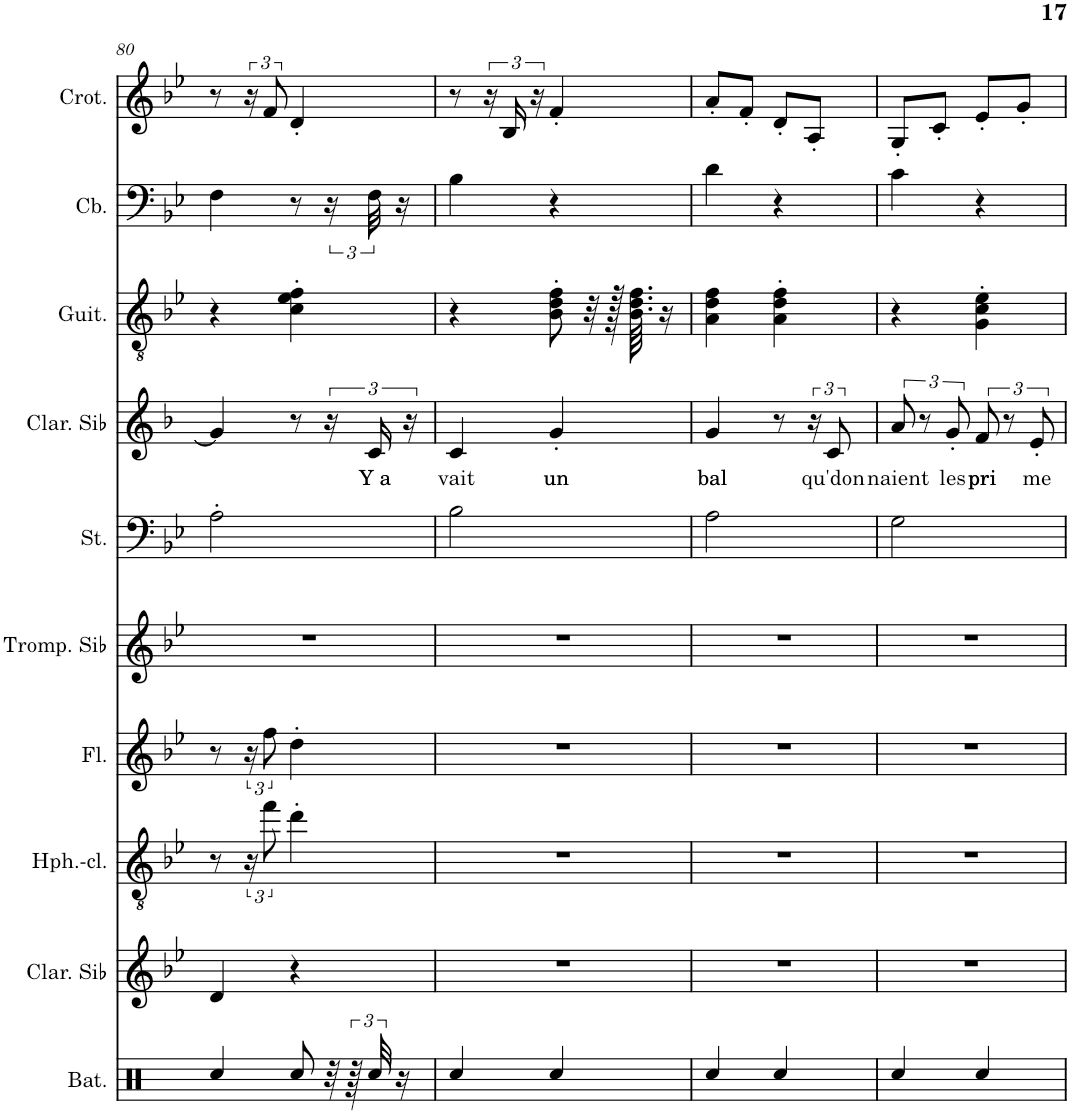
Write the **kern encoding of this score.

**kern	**kern	**kern	**kern	**kern	**kern	**kern	**text	**kern	**kern	**kern
*part10	*part9	*part8	*part7	*part6	*part5	*part4	*part4	*part3	*part2	*part1
*staff10	*staff9	*staff8	*staff7	*staff6	*staff5	*staff4	*staff4	*staff3	*staff2	*staff1
*I"Batterie	*I"Clarinette en Sib	*I"Clarinette-Heckelphone	*I"Flûte	*I"Trompette en Sib	*I"Cordes	*I"Clarinette en Sib	*	*I"Guitare classique	*I"Contrebasse	*I"Crotales
*I'Bat.	*I'Clar. Sib	*	*I'Fl.	*I'Tromp. Sib	*	*I'Clar. Sib	*	*I'Guit.	*I'Cb.	*I'Crot.
!!LO:PB:g=z
*clefX	*clefG2	*clefGv2	*clefG2	*clefG2	*clefF4	*clefG2	*	*clefGv2	*clefF4	*clefG2
*	*Trd1c2	*	*	*Trd1c2	*	*Trd1c2	*	*	*Trd7c12	*Trd-14c-24
*k[]	*k[b-e-]	*k[b-e-]	*k[b-e-]	*k[b-e-]	*k[b-e-]	*k[b-]	*	*k[b-e-]	*k[b-e-]	*k[b-e-]
*M2/4	*M2/4	*M2/4	*M2/4	*M2/4	*M2/4	*M2/4	*	*M2/4	*M2/4	*M2/4
=80	=80	=80	=80	=80	=80	=80	=80	=80	=80	=80
4Rcc/	4d/	8r	8r	2r	2A'\	4g/]	.	4r	4F\	8r
.	.	24r	24r	.	.	.	.	.	.	24r
.	.	12ff\	12ff\	.	.	.	.	.	.	12f/
8Rcc/	4r	4dd'\	4dd'\	.	.	8r	.	4c\' 4e-\' 4f\'	8r	4d'/
32r	.	.	.	.	.	24r	.	.	24r	.
96r	.	.	.	.	.	.	.	.	.	.
!	!	!	!	!	!	!	!LO:LY:b	!	!	!
48Rcc/	.	.	.	.	.	24c/	Y a	.	48F\	.
16r	.	.	.	.	.	.	.	.	16r	.
.	.	.	.	.	.	24r	.	.	.	.
=81	=81	=81	=81	=81	=81	=81	=81	=81	=81	=81
!	!	!	!	!	!	!	!LO:LY:b	!	!	!
4Rcc/	2r	2r	2r	2r	2B-\	4c/	vait	4r	4B-\	8r
.	.	.	.	.	.	.	.	.	.	24r
.	.	.	.	.	.	.	.	.	.	24B-/
.	.	.	.	.	.	.	.	.	.	24r
!	!	!	!	!	!	!	!LO:LY:b	!	!	!
4Rcc/	.	.	.	.	.	4g'/	un	8B-\' 8d\' 8f\'	4r	4f'/
.	.	.	.	.	.	.	.	32r	.	.
.	.	.	.	.	.	.	.	128r	.	.
.	.	.	.	.	.	.	.	64.B-\ 64.d\ 64.f\	.	.
.	.	.	.	.	.	.	.	16r	.	.
=82	=82	=82	=82	=82	=82	=82	=82	=82	=82	=82
!	!	!	!	!	!	!	!LO:LY:b	!	!	!
4Rcc/	2r	2r	2r	2r	2A\	4g/	bal	4A\ 4d\ 4f\	4d\	8a'/L
.	.	.	.	.	.	.	.	.	.	8f'/J
4Rcc/	.	.	.	.	.	8r	.	4A\' 4d\' 4f\'	4r	8d'/L
.	.	.	.	.	.	24r	.	.	.	8A'/J
!	!	!	!	!	!	!	!LO:LY:b	!	!	!
.	.	.	.	.	.	12c/	qu'don	.	.	.
=83	=83	=83	=83	=83	=83	=83	=83	=83	=83	=83
!	!	!	!	!	!	!	!LO:LY:b	!	!	!
4Rcc/	2r	2r	2r	2r	2G\	12a/	naient	4r	4c\	8G'/L
.	.	.	.	.	.	12r	.	.	.	.
.	.	.	.	.	.	.	.	.	.	8c'/J
!	!	!	!	!	!	!	!LO:LY:b	!	!	!
.	.	.	.	.	.	12g'/	les	.	.	.
!	!	!	!	!	!	!	!LO:LY:b	!	!	!
4Rcc/	.	.	.	.	.	12f/	pri	4G\' 4c\' 4e-\'	4r	8e-'/L
.	.	.	.	.	.	12r	.	.	.	.
.	.	.	.	.	.	.	.	.	.	8g'/J
!	!	!	!	!	!	!	!LO:LY:b	!	!	!
.	.	.	.	.	.	12e'/	me	.	.	.
=	=	=	=	=	=	=	=	=	=	=
*-	*-	*-	*-	*-	*-	*-	*-	*-	*-	*-
